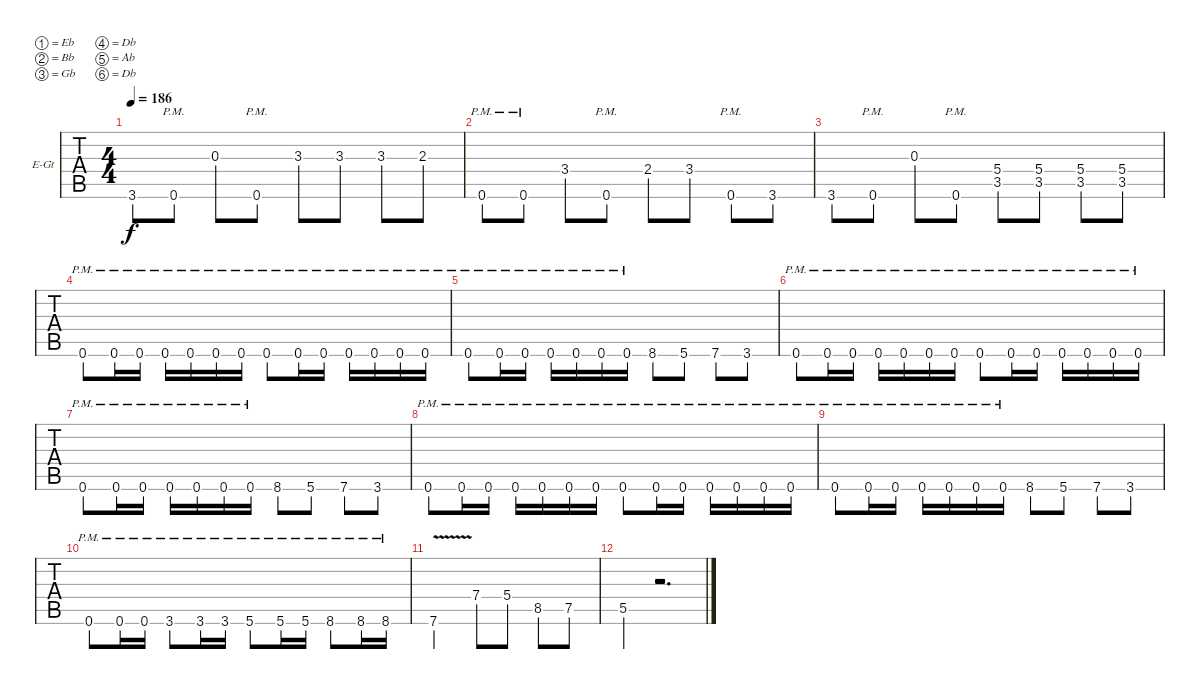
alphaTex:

\bracketExtendMode groupsimilarinstruments
\firstSystemTrackNameOrientation horizontal
\otherSystemsTrackNameOrientation horizontal
\track ("Rhytm" "E-Gt") {instrument distortionguitar}
\staff {tabs}
\tuning (Eb4 Bb3 Gb3 Db3 Ab2 Db2)
\ts (4 4)
\tempo 186
\clef g2
\ks db
3.6{t}.8{dy f} 0.6{pm}.8 0.3.8 0.6{pm}.8 3.3.8 3.3.8 3.3.8 2.3.8 |
0.6{pm}.8 0.6{pm}.8 3.4.8 0.6{pm}.8 2.4.8 3.4.8 0.6{pm}.8 3.6.8 |
3.6.8 0.6{pm}.8 0.3.8 0.6{pm}.8 (5.4 3.5).8 (5.4 3.5).8 (5.4 3.5).8 (5.4 3.5).8 |
0.6{pm}.8 0.6{pm}.16 0.6{pm}.16 0.6{pm}.16 0.6{pm}.16 0.6{pm}.16 0.6{pm}.16 0.6{pm}.8 0.6{pm}.16 0.6{pm}.16 0.6{pm}.16 0.6{pm}.16 0.6{pm}.16 0.6{pm}.16 |
0.6{pm}.8 0.6{pm}.16 0.6{pm}.16 0.6{pm}.16 0.6{pm}.16 0.6{pm}.16 0.6{pm}.16 8.6.8 5.6.8 7.6.8 3.6.8 |
0.6{pm}.8 0.6{pm}.16 0.6{pm}.16 0.6{pm}.16 0.6{pm}.16 0.6{pm}.16 0.6{pm}.16 0.6{pm}.8 0.6{pm}.16 0.6{pm}.16 0.6{pm}.16 0.6{pm}.16 0.6{pm}.16 0.6{pm}.16 |
0.6{pm}.8 0.6{pm}.16 0.6{pm}.16 0.6{pm}.16 0.6{pm}.16 0.6{pm}.16 0.6{pm}.16 8.6.8 5.6.8 7.6.8 3.6.8 |
0.6{pm}.8 0.6{pm}.16 0.6{pm}.16 0.6{pm}.16 0.6{pm}.16 0.6{pm}.16 0.6{pm}.16 0.6{pm}.8 0.6{pm}.16 0.6{pm}.16 0.6{pm}.16 0.6{pm}.16 0.6{pm}.16 0.6{pm}.16 |
0.6{pm}.8 0.6{pm}.16 0.6{pm}.16 0.6{pm}.16 0.6{pm}.16 0.6{pm}.16 0.6{pm}.16 8.6.8 5.6.8 7.6.8 3.6.8 |
0.6{pm}.8 0.6{pm}.16 0.6{pm}.16 3.6{pm}.8 3.6{pm}.16 3.6{pm}.16 5.6{pm}.8 5.6{pm}.16 5.6{pm}.16 8.6{pm}.8 8.6{pm}.16 8.6{pm}.16 |
7.6{v}.2 7.4.8 5.4.8 8.5.8 7.5.8 |
5.5.4 r.2{d}
